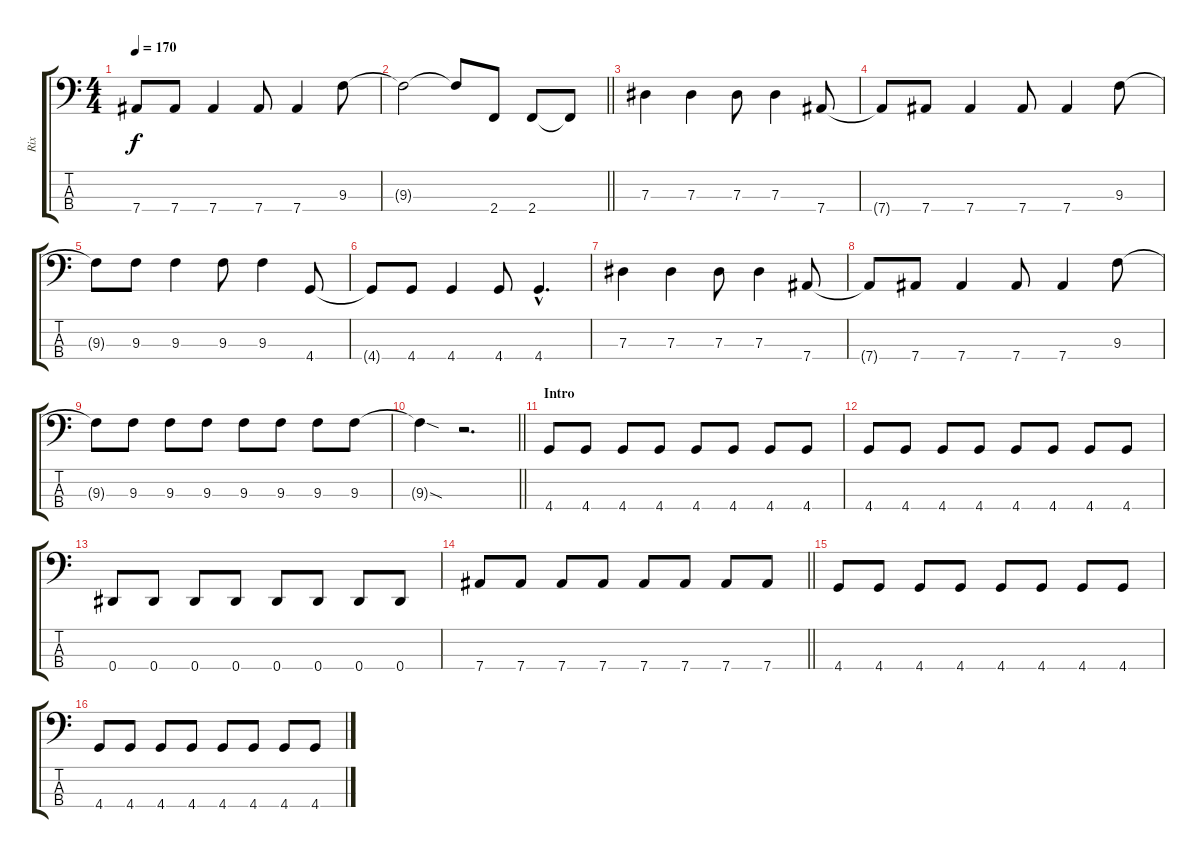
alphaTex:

\track ("Rix" "Rix") {instrument acousticbass}
\staff {score tabs}
\tuning (Gb2 Db2 Ab1 Eb1) {hide}
\ts (4 4)
\tempo 170
\clef f4
\ks c
7.4{t}.8{dy f} 7.4.8 7.4.4 7.4.8 7.4.4 9.3.8 |
\barLineRight lightlight
9.3{t}.2 9.3{t}.8 2.4.8 2.4.8 2.4{t}.8 |
7.3.4 7.3.4 7.3.8 7.3.4 7.4.8 |
7.4{t}.8 7.4.8 7.4.4 7.4.8 7.4.4 9.3.8 |
9.3{t}.8 9.3.8 9.3.4 9.3.8 9.3.4 4.4.8 |
4.4{t}.8 4.4.8 4.4.4 4.4.8 4.4{hac}.4{d} |
7.3.4 7.3.4 7.3.8 7.3.4 7.4.8 |
7.4{t}.8 7.4.8 7.4.4 7.4.8 7.4.4 9.3.8 |
9.3{t}.8 9.3.8 9.3.8 9.3.8 9.3.8 9.3.8 9.3.8 9.3.8 |
\barLineRight lightlight
9.3{sod t}.4 r.2{d} |
\section ("" "Intro")
4.4.8 4.4.8 4.4.8 4.4.8 4.4.8 4.4.8 4.4.8 4.4.8 |
4.4.8 4.4.8 4.4.8 4.4.8 4.4.8 4.4.8 4.4.8 4.4.8 |
0.4.8 0.4.8 0.4.8 0.4.8 0.4.8 0.4.8 0.4.8 0.4.8 |
\barLineRight lightlight
7.4.8 7.4.8 7.4.8 7.4.8 7.4.8 7.4.8 7.4.8 7.4.8 |
4.4.8 4.4.8 4.4.8 4.4.8 4.4.8 4.4.8 4.4.8 4.4.8 |
4.4.8 4.4.8 4.4.8 4.4.8 4.4.8 4.4.8 4.4.8 4.4.8
